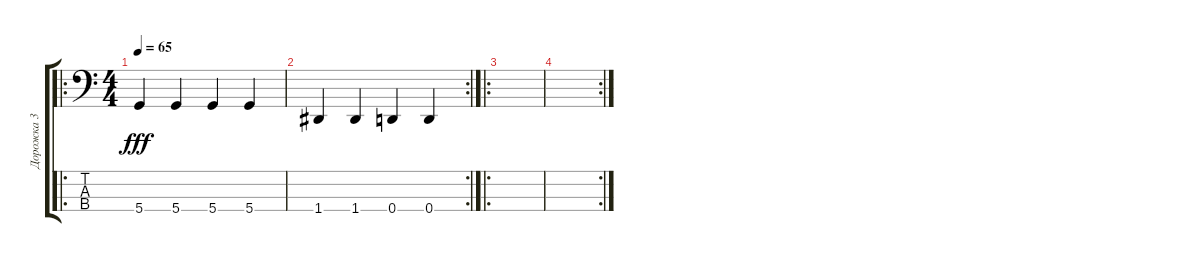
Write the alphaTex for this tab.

\track ("Дорожка 3" "Дорожка 3") {instrument electricbassfinger}
\staff {score tabs}
\tuning (G2 D2 A1 D1) {hide}
\ro
\ts (4 4)
\tempo 65
\clef f4
\ks c
5.4.4{dy fff} 5.4.4 5.4.4 5.4.4 |
\rc 2
1.4.4 1.4.4 0.4.4 0.4.4 |
\ro
|
\rc 2
